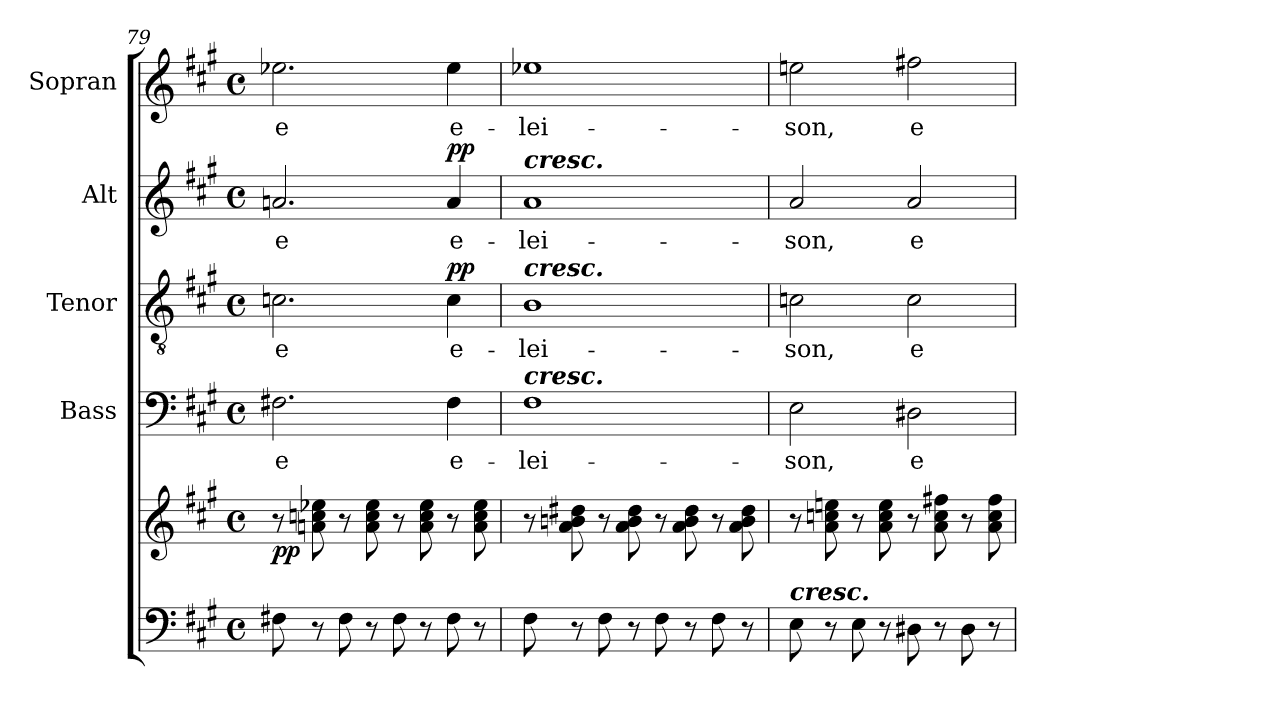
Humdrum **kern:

**kern	**kern	**dynam	**kern	**text	**kern	**text	**dynam	**kern	**text	**dynam	**kern	**text
*part5	*part5	*part5	*part4	*part4	*part3	*part3	*part3	*part2	*part2	*part2	*part1	*part1
*staff6	*staff5	*staff5/6	*staff4	*staff4	*staff3	*staff3	*staff3	*staff2	*staff2	*staff2	*staff1	*staff1
*	*	*	*I"Bass	*	*I"Tenor	*	*	*I"Alt	*	*	*I"Sopran	*
*	*	*	*I'B.	*	*I'T.	*	*	*I'A.	*	*	*I'S.	*
*clefF4	*clefG2	*	*clefF4	*	*clefGv2	*	*	*clefG2	*	*	*clefG2	*
*k[f#c#g#]	*k[f#c#g#]	*	*k[f#c#g#]	*	*k[f#c#g#]	*	*	*k[f#c#g#]	*	*	*k[f#c#g#]	*
*A:	*A:	*	*A:	*	*A:	*	*	*A:	*	*	*A:	*
*M4/4	*M4/4	*	*M4/4	*	*M4/4	*	*	*M4/4	*	*	*M4/4	*
*met(c)	*met(c)	*	*met(c)	*	*met(c)	*	*	*met(c)	*	*	*met(c)	*
=79	=79	=79	=79	=79	=79	=79	=79	=79	=79	=79	=79	=79
!	!	!LO:DY:b	!	!LO:LY:b	!	!LO:LY:b	!	!	!LO:LY:b	!	!	!LO:LY:b
8F#X\	8r	pp	2.F#X\	-e	2.cn\	-e	.	2.an/	-e	.	2.ee-X\	-e
8r	8an\ 8ccn\ 8ee-X\	.	.	.	.	.	.	.	.	.	.	.
8F#\	8r	.	.	.	.	.	.	.	.	.	.	.
8r	8a\ 8cc\ 8ee-\	.	.	.	.	.	.	.	.	.	.	.
8F#\	8r	.	.	.	.	.	.	.	.	.	.	.
8r	8a\ 8cc\ 8ee-\	.	.	.	.	.	.	.	.	.	.	.
!	!	!	!	!LO:LY:b	!	!LO:LY:b	!LO:DY:a	!	!LO:LY:b	!LO:DY:a	!	!LO:LY:b
8F#\	8r	.	4F#\	e-	4c\	e-	pp	4a/	e-	pp	4ee-\	e-
8r	8a\ 8cc\ 8ee-\	.	.	.	.	.	.	.	.	.	.	.
=80	=80	=80	=80	=80	=80	=80	=80	=80	=80	=80	=80	=80
!	!	!	!	!	!	!	!	!LO:TX:a:Bi:t=cresc.	!	!	!	!
!	!	!	!	!	!LO:TX:a:Bi:t=cresc.	!	!	!	!	!	!	!
!	!	!	!LO:TX:a:Bi:t=cresc.	!	!	!	!	!	!	!	!	!
!	!	!	!	!LO:LY:b	!	!LO:LY:b	!	!	!LO:LY:b	!	!	!LO:LY:b
8F#\	8r	.	1F#	-lei-	1B	-lei-	.	1a	-lei-	.	1ee-X	-lei-
8r	8a\ 8bn\ 8dd#X\	.	.	.	.	.	.	.	.	.	.	.
8F#\	8r	.	.	.	.	.	.	.	.	.	.	.
8r	8a\ 8b\ 8dd#\	.	.	.	.	.	.	.	.	.	.	.
8F#\	8r	.	.	.	.	.	.	.	.	.	.	.
8r	8a\ 8b\ 8dd#\	.	.	.	.	.	.	.	.	.	.	.
8F#\	8r	.	.	.	.	.	.	.	.	.	.	.
8r	8a\ 8b\ 8dd#\	.	.	.	.	.	.	.	.	.	.	.
!!LO:PB:g=z
=81	=81	=81	=81	=81	=81	=81	=81	=81	=81	=81	=81	=81
!LO:TX:a:Bi:t=cresc.	!	!	!	!	!	!	!	!	!	!	!	!
!	!	!	!	!LO:LY:b	!	!LO:LY:b	!	!	!LO:LY:b	!	!	!LO:LY:b
8E\	8r	.	2E\	-son,	2cn\	-son,	.	2a/	-son,	.	2een\	-son,
8r	8a\ 8ccn\ 8een\	.	.	.	.	.	.	.	.	.	.	.
8E\	8r	.	.	.	.	.	.	.	.	.	.	.
8r	8a\ 8cc\ 8ee\	.	.	.	.	.	.	.	.	.	.	.
!	!	!	!	!LO:LY:b	!	!LO:LY:b	!	!	!LO:LY:b	!	!	!LO:LY:b
8D#X\	8r	.	2D#X\	e-	2c\	e-	.	2a/	e-	.	2ff#X\	e-
8r	8a\ 8cc\ 8ff#X\	.	.	.	.	.	.	.	.	.	.	.
8D#\	8r	.	.	.	.	.	.	.	.	.	.	.
8r	8a\ 8cc\ 8ff#\	.	.	.	.	.	.	.	.	.	.	.
=	=	=	=	=	=	=	=	=	=	=	=	=
*-	*-	*-	*-	*-	*-	*-	*-	*-	*-	*-	*-	*-
